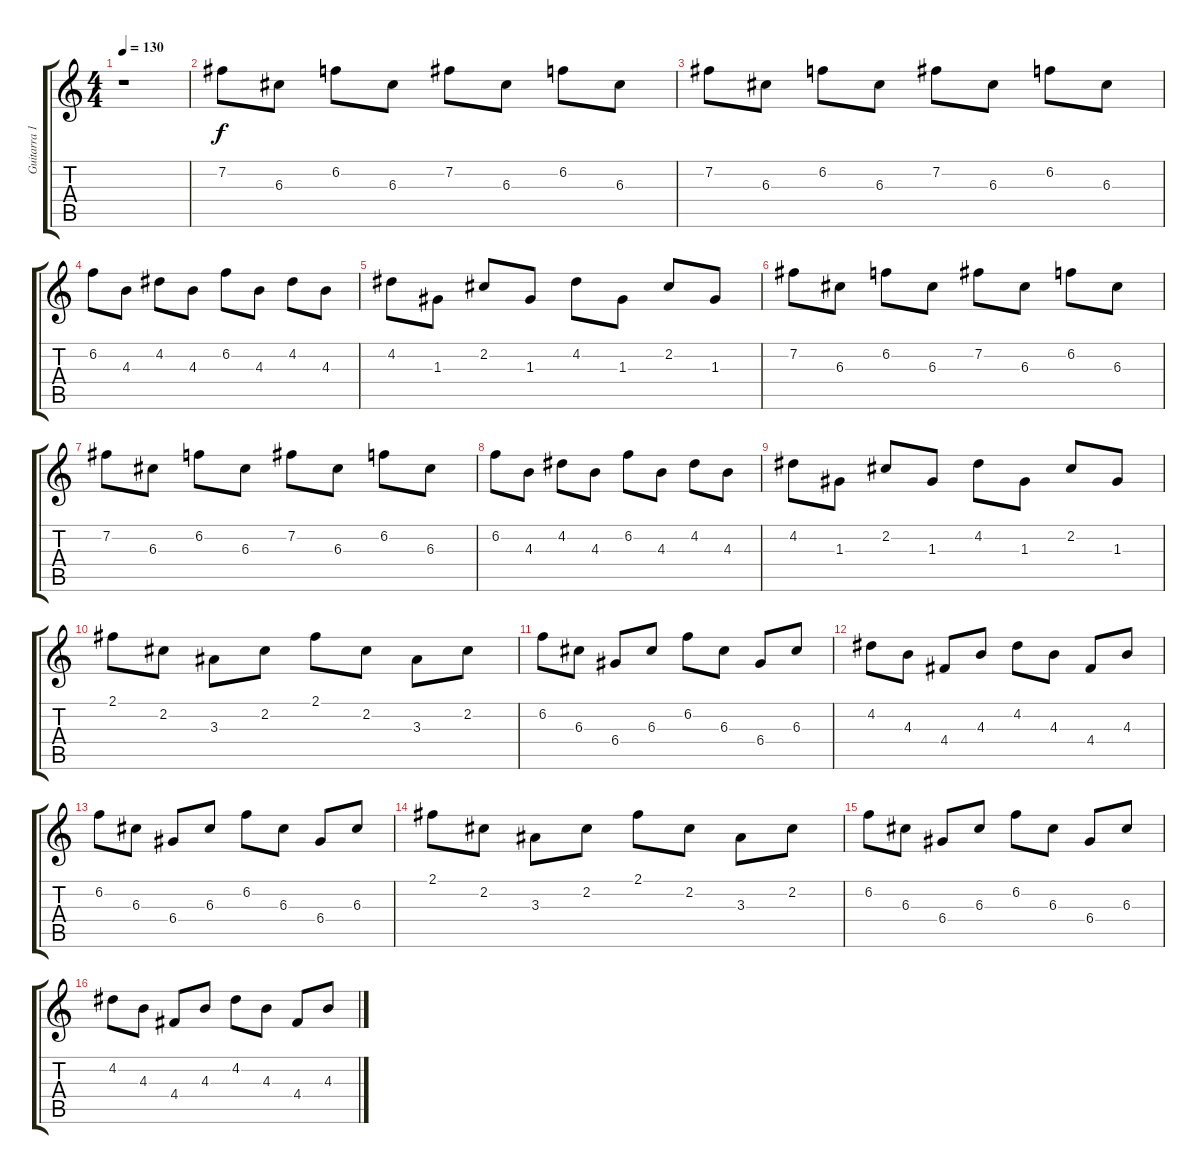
\track ("Guitarra 1" "Guitarra 1") {instrument electricguitarjazz}
\staff {score tabs}
\tuning (E4 B3 G3 D3 A2 E2) {hide}
\ts (4 4)
\tempo 130
\clef g2
\ks c
r.1{dy f instrument electricguitarjazz} |
7.2.8 6.3.8 6.2.8 6.3.8 7.2.8 6.3.8 6.2.8 6.3.8 |
7.2.8 6.3.8 6.2.8 6.3.8 7.2.8 6.3.8 6.2.8 6.3.8 |
6.2.8 4.3.8 4.2.8 4.3.8 6.2.8 4.3.8 4.2.8 4.3.8 |
4.2.8 1.3.8 2.2.8 1.3.8 4.2.8 1.3.8 2.2.8 1.3.8 |
7.2.8 6.3.8 6.2.8 6.3.8 7.2.8 6.3.8 6.2.8 6.3.8 |
7.2.8 6.3.8 6.2.8 6.3.8 7.2.8 6.3.8 6.2.8 6.3.8 |
6.2.8 4.3.8 4.2.8 4.3.8 6.2.8 4.3.8 4.2.8 4.3.8 |
4.2.8 1.3.8 2.2.8 1.3.8 4.2.8 1.3.8 2.2.8 1.3.8 |
2.1.8 2.2.8 3.3.8 2.2.8 2.1.8 2.2.8 3.3.8 2.2.8 |
6.2.8 6.3.8 6.4.8 6.3.8 6.2.8 6.3.8 6.4.8 6.3.8 |
4.2.8 4.3.8 4.4.8 4.3.8 4.2.8 4.3.8 4.4.8 4.3.8 |
6.2.8 6.3.8 6.4.8 6.3.8 6.2.8 6.3.8 6.4.8 6.3.8 |
2.1.8 2.2.8 3.3.8 2.2.8 2.1.8 2.2.8 3.3.8 2.2.8 |
6.2.8 6.3.8 6.4.8 6.3.8 6.2.8 6.3.8 6.4.8 6.3.8 |
4.2.8 4.3.8 4.4.8 4.3.8 4.2.8 4.3.8 4.4.8 4.3.8
